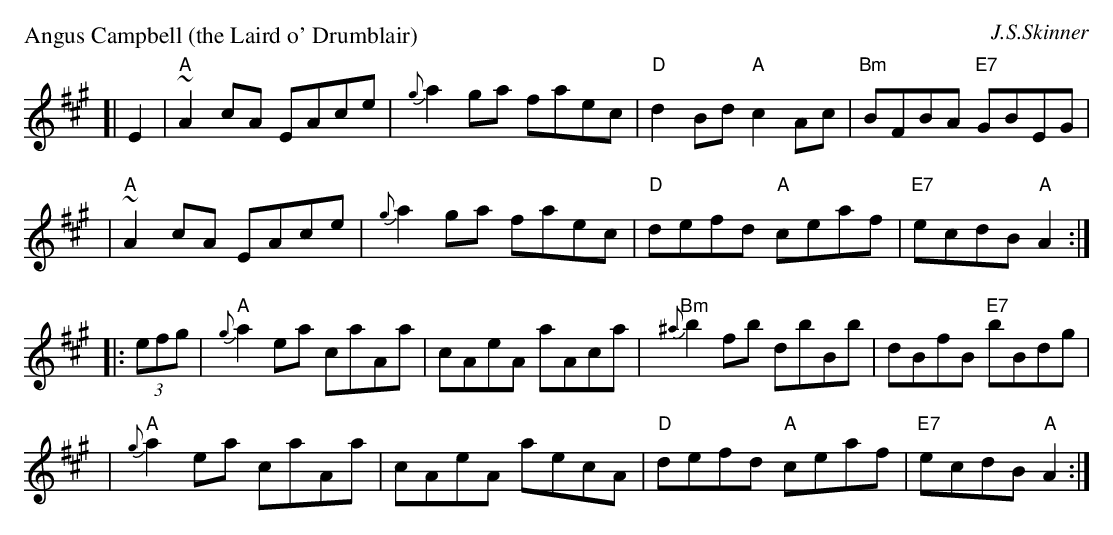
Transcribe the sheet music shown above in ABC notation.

X:1
P: Angus Campbell (the Laird o' Drumblair)
C: J.S.Skinner
L: 1/8
K: A
[| E2 \
| "A"~A2cA EAce | {g}a2ga faec | "D"d2Bd "A"c2Ac | "Bm"BFBA "E7"GBEG |
| "A"~A2cA EAce | {g}a2ga faec | "D"defd "A"ceaf | "E7"ecdB "A"A2 :|
|: (3efg \
| "A"{g}a2ea caAa | cAeA aAca | "Bm"{^a}b2fb dbBb | dBfB "E7"bBdg |
| "A"{g}a2ea caAa | cAeA aecA |"D"defd "A"ceaf | "E7"ecdB "A"A2 :|
